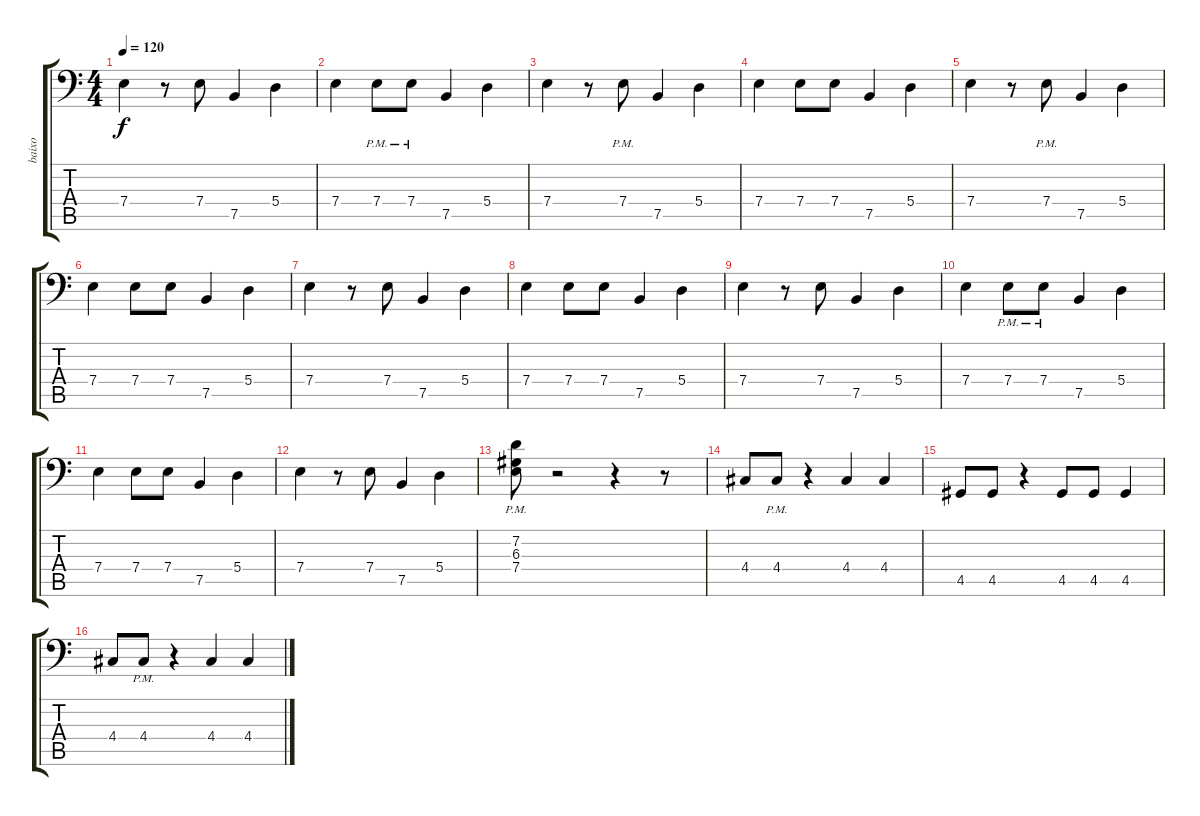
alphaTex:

\track ("baixo" "baixo") {instrument electricbassfinger}
\staff {score tabs}
\tuning (C3 G2 D2 A1 E1 B0) {hide}
\ts (4 4)
\tempo 120
\clef f4
\ks c
7.4.4{dy f} r.8 7.4.8 7.5.4 5.4.4 |
7.4.4 7.4{pm}.8 7.4{pm}.8 7.5.4 5.4.4 |
7.4.4 r.8 7.4{pm}.8 7.5.4 5.4.4 |
7.4.4 7.4.8 7.4.8 7.5.4 5.4.4 |
7.4.4 r.8 7.4{pm}.8 7.5.4 5.4.4 |
7.4.4 7.4.8 7.4.8 7.5.4 5.4.4 |
7.4.4 r.8 7.4.8 7.5.4 5.4.4 |
7.4.4 7.4.8 7.4.8 7.5.4 5.4.4 |
7.4.4 r.8 7.4.8 7.5.4 5.4.4 |
7.4.4 7.4{pm}.8 7.4{pm}.8 7.5.4 5.4.4 |
7.4.4 7.4.8 7.4.8 7.5.4 5.4.4 |
7.4.4 r.8 7.4.8 7.5.4 5.4.4 |
(7.2{pm} 6.3{pm} 7.4{pm}).8 r.2 r.4 r.8 |
4.4.8 4.4{pm}.8 r.4 4.4.4 4.4.4 |
4.5.8 4.5.8 r.4 4.5.8 4.5.8 4.5.4 |
4.4.8 4.4{pm}.8 r.4 4.4.4 4.4.4
